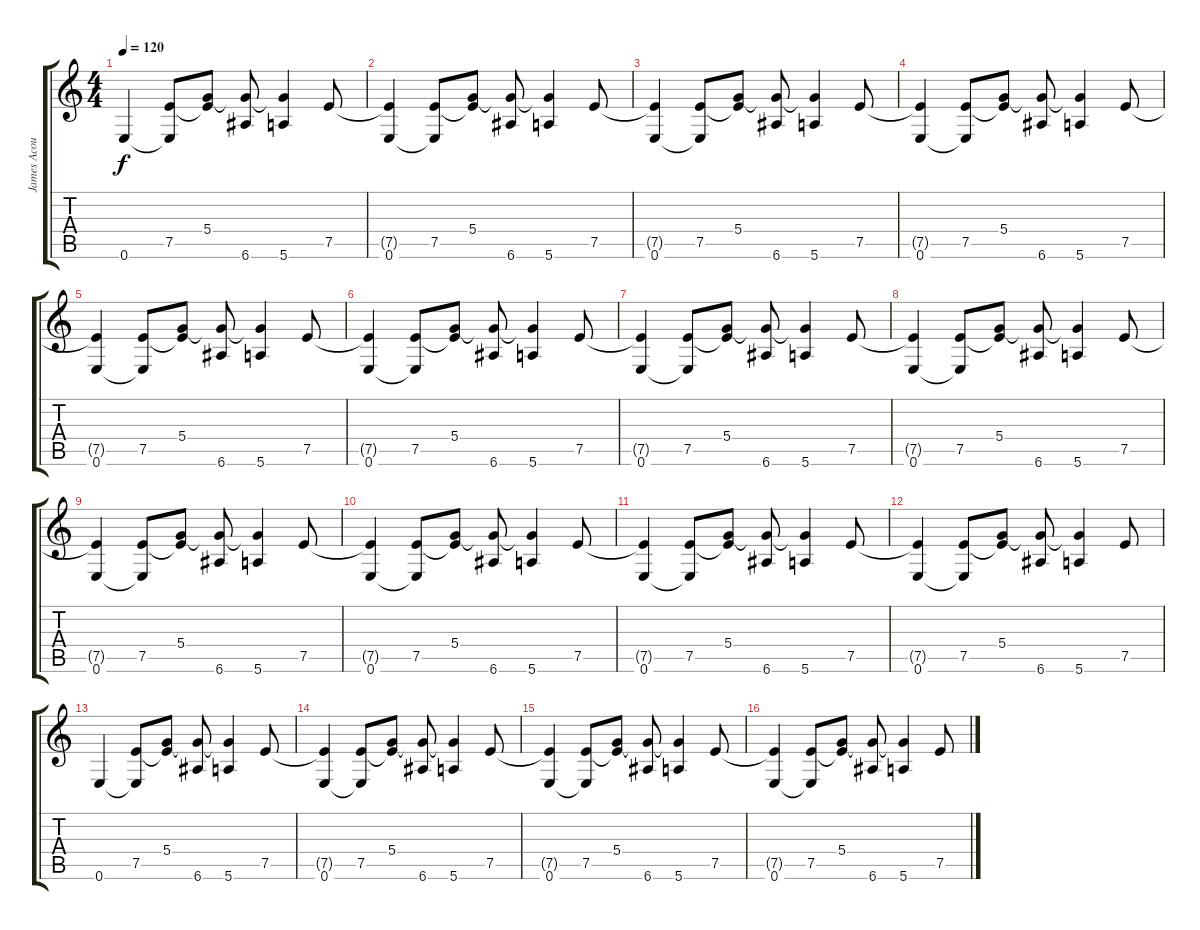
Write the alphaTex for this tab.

\track ("James Acoustic 1" "James Acou") {instrument acousticguitarsteel}
\staff {score tabs}
\tuning (E4 B3 G3 D3 A2 E2) {hide}
\ts (4 4)
\tempo 120
\clef g2
\ks c
0.6.4{dy f} (7.5 0.6{t}).8 (5.4 7.5{t}).8 (5.4{t} 6.6).8 (5.4{t} 5.6).4 7.5.8 |
(7.5{t} 0.6).4 (7.5 0.6{t}).8 (5.4 7.5{t}).8 (5.4{t} 6.6).8 (5.4{t} 5.6).4 7.5.8 |
(7.5{t} 0.6).4 (7.5 0.6{t}).8 (5.4 7.5{t}).8 (5.4{t} 6.6).8 (5.4{t} 5.6).4 7.5.8 |
(7.5{t} 0.6).4 (7.5 0.6{t}).8 (5.4 7.5{t}).8 (5.4{t} 6.6).8 (5.4{t} 5.6).4 7.5.8 |
(7.5{t} 0.6).4{volume 10} (7.5 0.6{t}).8 (5.4 7.5{t}).8 (5.4{t} 6.6).8 (5.4{t} 5.6).4 7.5.8 |
(7.5{t} 0.6).4 (7.5 0.6{t}).8 (5.4 7.5{t}).8 (5.4{t} 6.6).8 (5.4{t} 5.6).4 7.5.8 |
(7.5{t} 0.6).4 (7.5 0.6{t}).8 (5.4 7.5{t}).8 (5.4{t} 6.6).8 (5.4{t} 5.6).4 7.5.8 |
(7.5{t} 0.6).4 (7.5 0.6{t}).8 (5.4 7.5{t}).8 (5.4{t} 6.6).8 (5.4{t} 5.6).4 7.5.8 |
(7.5{t} 0.6).4{volume 8} (7.5 0.6{t}).8 (5.4 7.5{t}).8 (5.4{t} 6.6).8 (5.4{t} 5.6).4 7.5.8 |
(7.5{t} 0.6).4 (7.5 0.6{t}).8 (5.4 7.5{t}).8 (5.4{t} 6.6).8 (5.4{t} 5.6).4 7.5.8 |
(7.5{t} 0.6).4 (7.5 0.6{t}).8 (5.4 7.5{t}).8 (5.4{t} 6.6).8 (5.4{t} 5.6).4 7.5.8 |
(7.5{t} 0.6).4 (7.5 0.6{t}).8 (5.4 7.5{t}).8 (5.4{t} 6.6).8 (5.4{t} 5.6).4 7.5.8 |
0.6.4{volume 6} (7.5 0.6{t}).8 (5.4 7.5{t}).8 (5.4{t} 6.6).8 (5.4{t} 5.6).4 7.5.8 |
(7.5{t} 0.6).4 (7.5 0.6{t}).8 (5.4 7.5{t}).8 (5.4{t} 6.6).8 (5.4{t} 5.6).4 7.5.8 |
(7.5{t} 0.6).4 (7.5 0.6{t}).8 (5.4 7.5{t}).8 (5.4{t} 6.6).8 (5.4{t} 5.6).4 7.5.8 |
(7.5{t} 0.6).4 (7.5 0.6{t}).8 (5.4 7.5{t}).8 (5.4{t} 6.6).8 (5.4{t} 5.6).4 7.5.8
